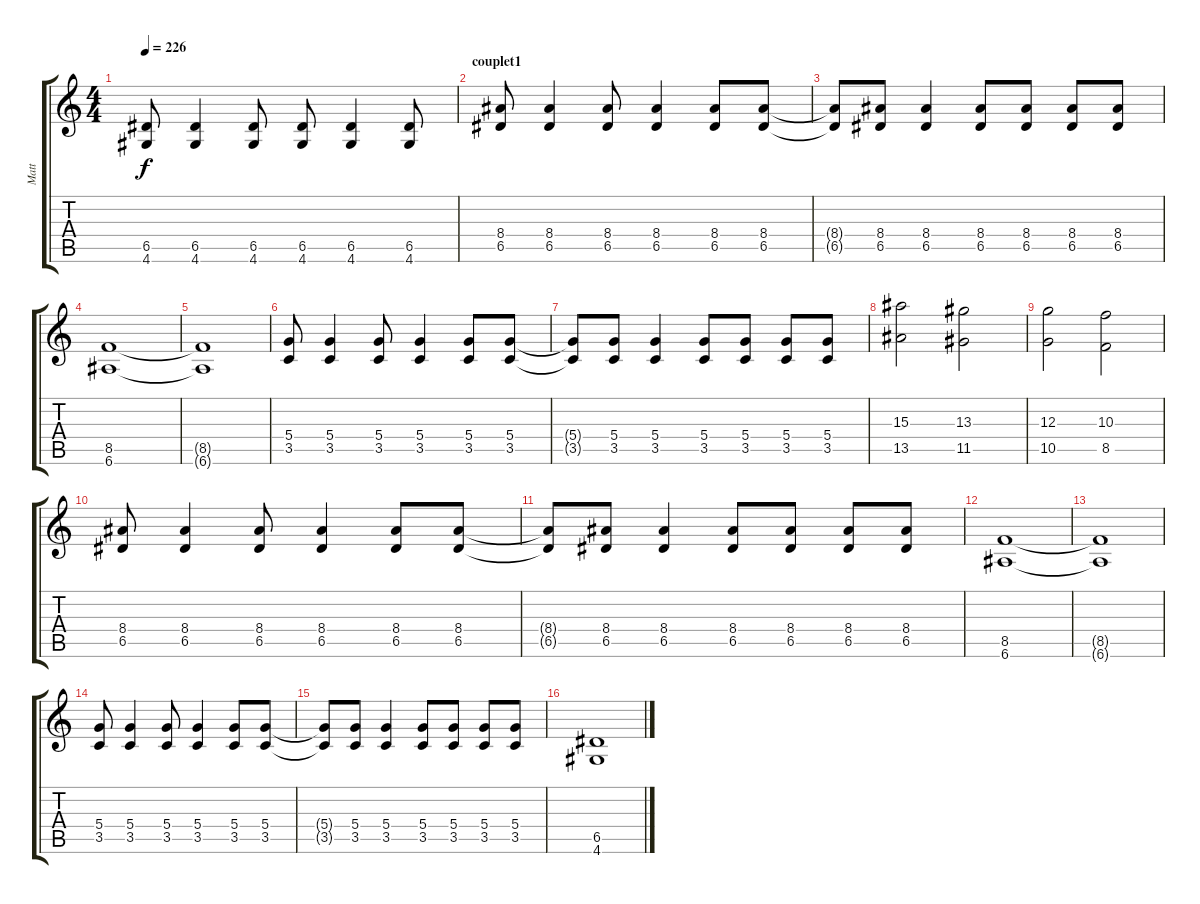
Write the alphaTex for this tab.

\track ("Matt" "Matt") {instrument distortionguitar}
\staff {score tabs}
\tuning (E4 B3 G3 D3 A2 E2) {hide}
\ts (4 4)
\tempo 226
\clef g2
\ks c
(6.5 4.6).8{dy f} (6.5 4.6).4 (6.5 4.6).8 (6.5 4.6).8 (6.5 4.6).4 (6.5 4.6).8 |
\section ("" "couplet1")
(8.4 6.5).8 (8.4 6.5).4 (8.4 6.5).8 (8.4 6.5).4 (8.4 6.5).8 (8.4 6.5).8 |
(8.4{t} 6.5{t}).8 (8.4 6.5).8 (8.4 6.5).4 (8.4 6.5).8 (8.4 6.5).8 (8.4 6.5).8 (8.4 6.5).8 |
(8.5 6.6).1 |
(8.5{t} 6.6{t}).1 |
(5.4 3.5).8 (5.4 3.5).4 (5.4 3.5).8 (5.4 3.5).4 (5.4 3.5).8 (5.4 3.5).8 |
(5.4{t} 3.5{t}).8 (5.4 3.5).8 (5.4 3.5).4 (5.4 3.5).8 (5.4 3.5).8 (5.4 3.5).8 (5.4 3.5).8 |
(15.3 13.5).2 (13.3 11.5).2 |
(12.3 10.5).2 (10.3 8.5).2 |
(8.4 6.5).8 (8.4 6.5).4 (8.4 6.5).8 (8.4 6.5).4 (8.4 6.5).8 (8.4 6.5).8 |
(8.4{t} 6.5{t}).8 (8.4 6.5).8 (8.4 6.5).4 (8.4 6.5).8 (8.4 6.5).8 (8.4 6.5).8 (8.4 6.5).8 |
(8.5 6.6).1 |
(8.5{t} 6.6{t}).1 |
(5.4 3.5).8 (5.4 3.5).4 (5.4 3.5).8 (5.4 3.5).4 (5.4 3.5).8 (5.4 3.5).8 |
(5.4{t} 3.5{t}).8 (5.4 3.5).8 (5.4 3.5).4 (5.4 3.5).8 (5.4 3.5).8 (5.4 3.5).8 (5.4 3.5).8 |
(6.5 4.6).1
